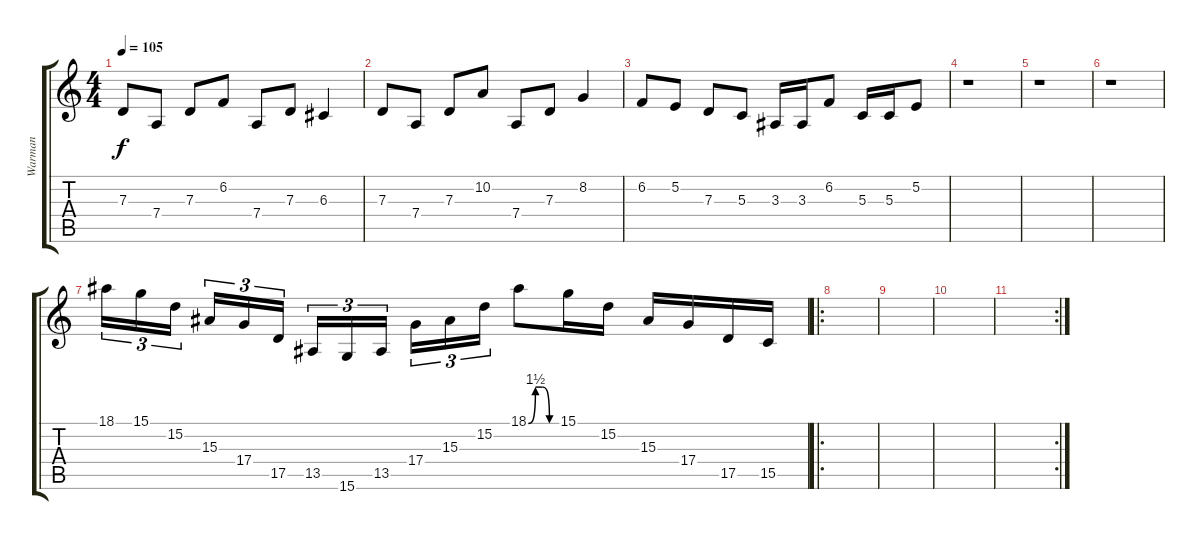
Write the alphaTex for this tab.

\track ("Warman" "Warman") {instrument dulcimer}
\staff {score tabs}
\tuning (E4 B3 G3 D3 A2 E2) {hide}
\ts (4 4)
\tempo 105
\clef g2
\ks c
7.3.8{dy f} 7.4.8 7.3.8 6.2.8 7.4.8 7.3.8 6.3.4 |
7.3.8 7.4.8 7.3.8 10.2.8 7.4.8 7.3.8 8.2.4 |
6.2.8 5.2.8 7.3.8 5.3.8 3.3.16 3.3.16 6.2.8 5.3.16 5.3.16 5.2.8 |
r.1 |
r.1 |
r.1 |
18.1.16{tu (3 2)} 15.1.16{tu (3 2)} 15.2.16{tu (3 2)} 15.3.16{tu (3 2)} 17.4.16{tu (3 2)} 17.5.16{tu (3 2)} 13.5.16{tu (3 2)} 15.6.16{tu (3 2)} 13.5.16{tu (3 2)} 17.4.16{tu (3 2)} 15.3.16{tu (3 2)} 15.2.16{tu (3 2)} 18.1{be (custom 0 0 15 6 30 6 45 0 60 0)}.8 15.1.16 15.2.16 15.3.16 17.4.16 17.5.16 15.5.16 |
\ro
|
|
|
\rc 2
